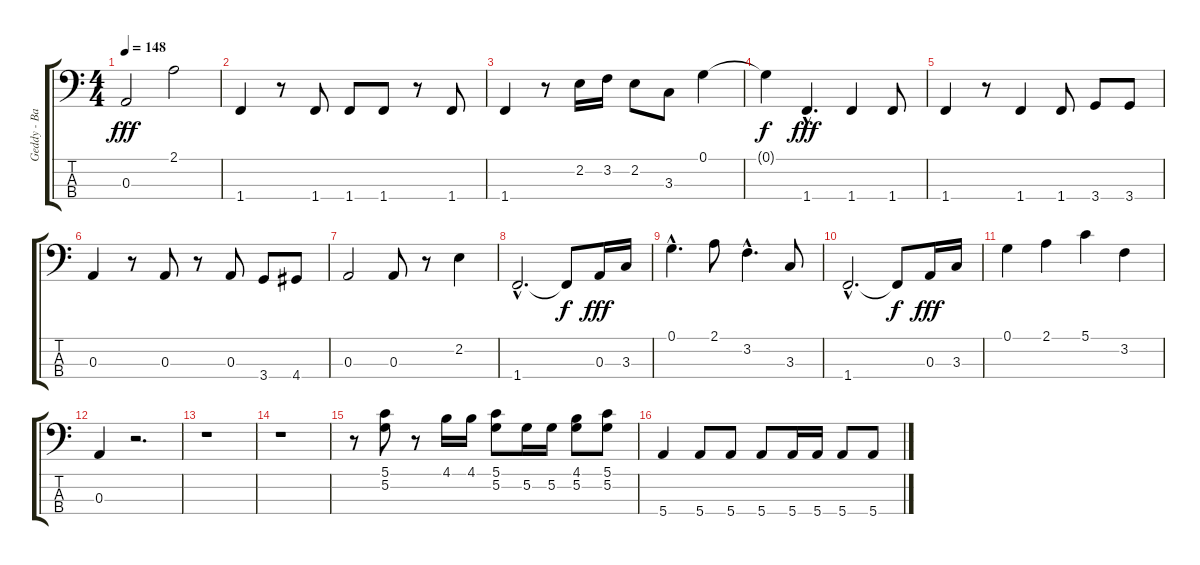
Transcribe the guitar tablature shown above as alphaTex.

\track ("Geddy - Baixo" "Geddy - Ba") {instrument electricbassfinger}
\staff {score tabs}
\tuning (G2 D2 A1 E1) {hide}
\ts (4 4)
\tempo 148
\clef f4
\ks c
0.3.2{dy fff} 2.1.2 |
1.4.4 r.8 1.4.8 1.4.8 1.4.8 r.8 1.4.8 |
1.4.4 r.8 2.2.16 3.2.16 2.2.8 3.3.8 0.1.4 |
0.1{t}.4{dy f} 1.4{hac}.4{d dy fff} 1.4.4 1.4.8 |
1.4.4 r.8 1.4.4 1.4.8 3.4.8 3.4.8 |
0.3.4 r.8 0.3.8 r.8 0.3.8 3.4.8 4.4.8 |
0.3.2 0.3.8 r.8 2.2.4 |
1.4{hac}.2{d} 1.4{t}.8{dy f} 0.3.16{dy fff} 3.3.16 |
0.1{hac}.4{d} 2.1.8 3.2{hac}.4{d} 3.3.8 |
1.4{hac}.2{d} 1.4{t}.8{dy f} 0.3.16{dy fff} 3.3.16 |
0.1.4 2.1.4 5.1.4 3.2.4 |
0.3.4 r.2{d} |
r.1 |
r.1 |
r.8 (5.1 5.2).8 r.8 4.1.16 4.1.16 (5.1 5.2).8 5.2.16 5.2.16 (4.1 5.2).8 (5.1 5.2).8 |
5.4.4 5.4.8 5.4.8 5.4.8 5.4.16 5.4.16 5.4.8 5.4.8
